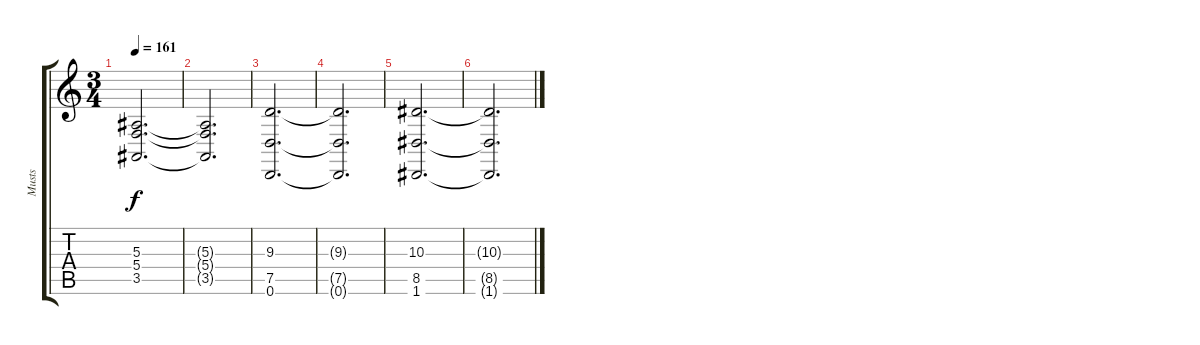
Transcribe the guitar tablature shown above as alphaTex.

\track ("Musts" "Musts") {instrument choiraahs}
\staff {score tabs}
\tuning (D4 A3 F3 C3 G2 D2) {hide}
\ts (3 4)
\tempo 161
\clef g2
\ks c
(5.3 5.4 3.5).2{d dy f} |
(5.3{t} 5.4{t} 3.5{t}).2{d} |
(9.3 7.5 0.6).2{d} |
(9.3{t} 7.5{t} 0.6{t}).2{d} |
(10.3 8.5 1.6).2{d} |
(10.3{t} 8.5{t} 1.6{t}).2{d}
